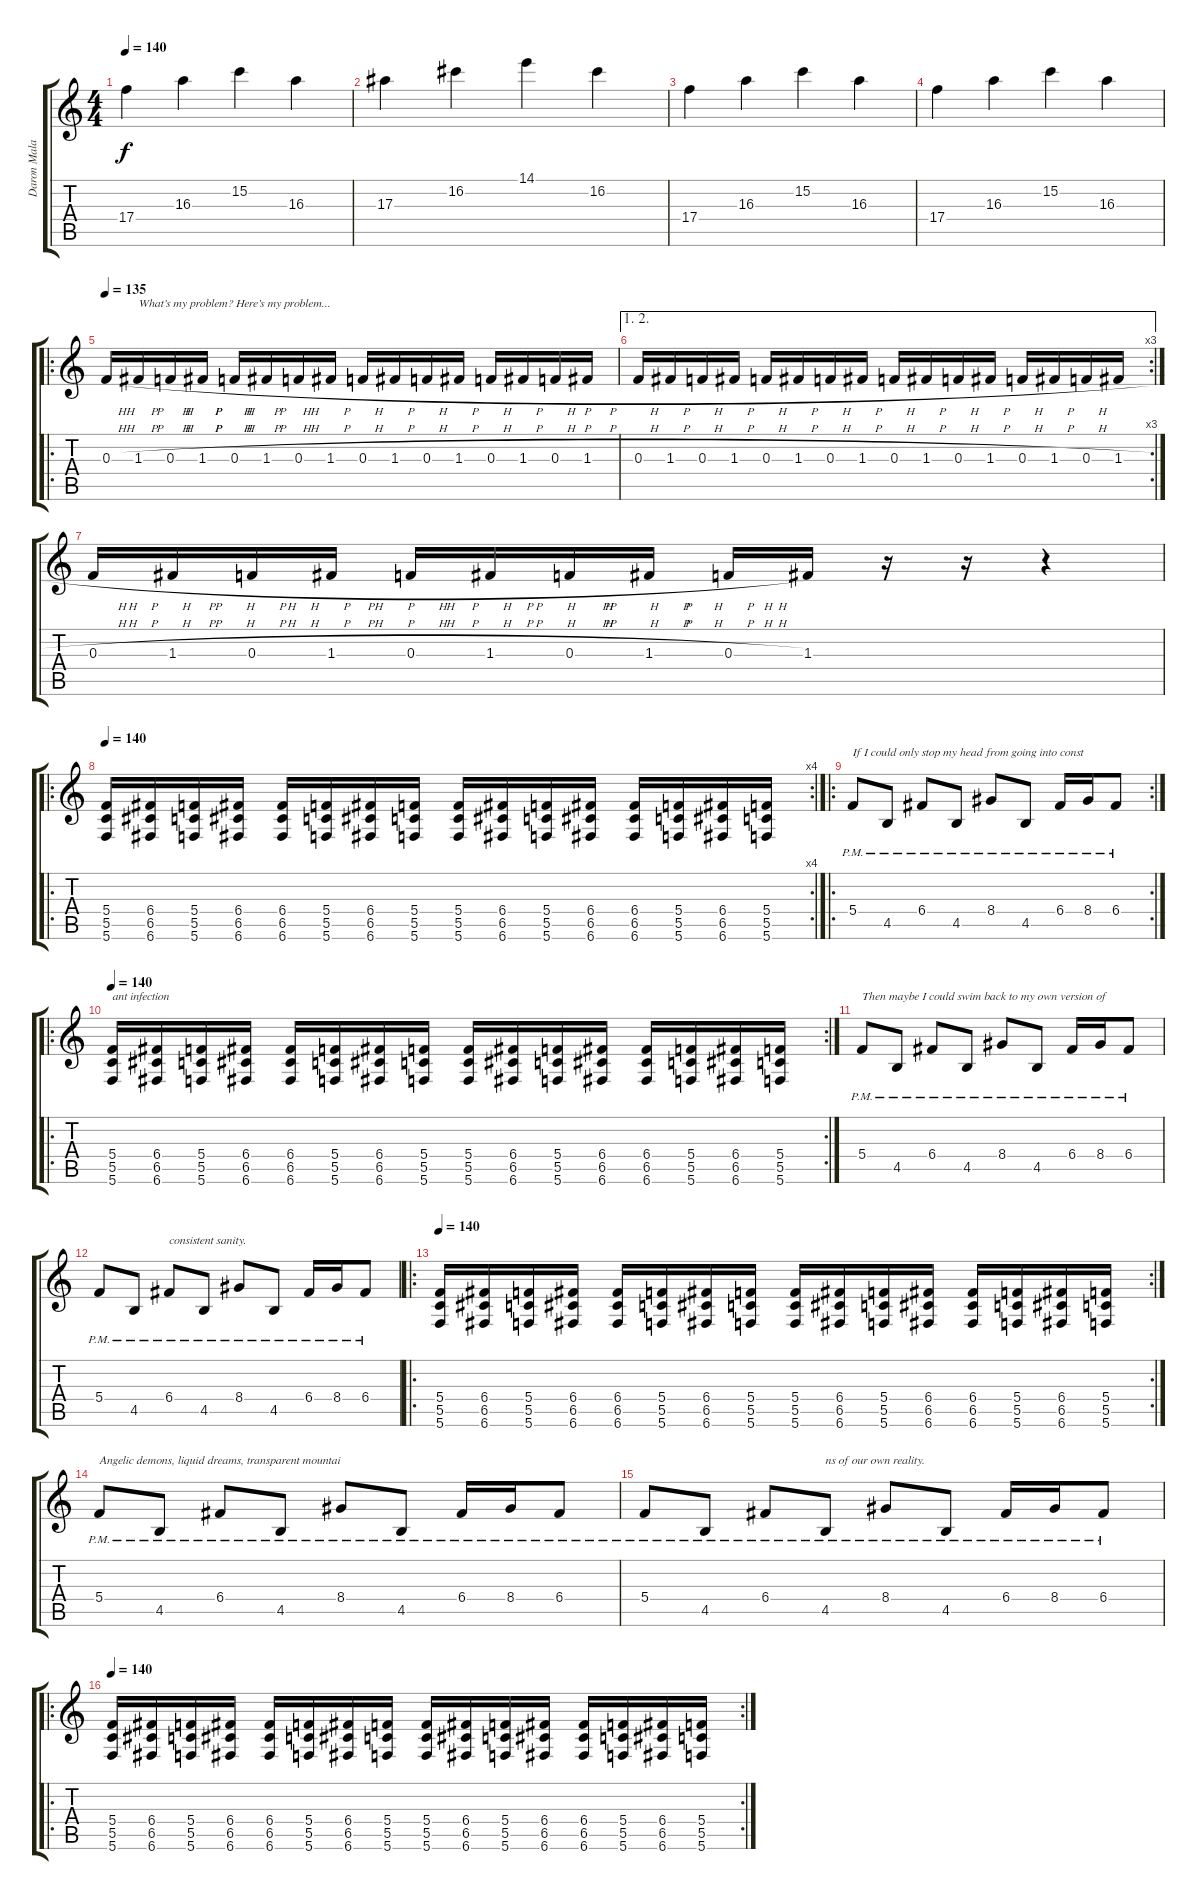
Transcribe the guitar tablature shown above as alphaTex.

\track ("Daron Malakian" "Daron Mala") {instrument distortionguitar}
\staff {score tabs}
\tuning (D4 A3 F3 C3 G2 C2) {hide}
\ts (4 4)
\tempo 140
\clef g2
\ks c
17.4.4{dy f instrument electricguitarclean} 16.3.4 15.2.4 16.3.4 |
17.3.4 16.2.4 14.1.4 16.2.4 |
17.4.4 16.3.4 15.2.4 16.3.4 |
17.4.4 16.3.4 15.2.4 16.3.4 |
\ro
\tempo 135
0.3{h}.16 1.3{h}.16{txt "What’s my problem? Here’s my problem..."} 0.3{h}.16 1.3{h}.16 0.3{h}.16 1.3{h}.16 0.3{h}.16 1.3{h}.16 0.3{h}.16 1.3{h}.16 0.3{h}.16 1.3{h}.16 0.3{h}.16 1.3{h}.16 0.3{h}.16 1.3{h}.16 |
\ae (1 2)
\rc 3
0.3{h}.16 1.3{h}.16 0.3{h}.16 1.3{h}.16 0.3{h}.16 1.3{h}.16 0.3{h}.16 1.3{h}.16 0.3{h}.16 1.3{h}.16 0.3{h}.16 1.3{h}.16 0.3{h}.16 1.3{h}.16 0.3{h}.16 1.3{h}.16 |
0.3{h}.16 1.3{h}.16 0.3{h}.16 1.3{h}.16 0.3{h}.16 1.3{h}.16 0.3{h}.16 1.3{h}.16 0.3{h}.16 1.3.16 r.16 r.16 r.4 |
\ro
\rc 4
\tempo 140
(5.4 5.5 5.6).16{instrument distortionguitar} (6.4 6.5 6.6).16 (5.4 5.5 5.6).16 (6.4 6.5 6.6).16 (6.4 6.5 6.6).16 (5.4 5.5 5.6).16 (6.4 6.5 6.6).16 (5.4 5.5 5.6).16 (5.4 5.5 5.6).16 (6.4 6.5 6.6).16 (5.4 5.5 5.6).16 (6.4 6.5 6.6).16 (6.4 6.5 6.6).16 (5.4 5.5 5.6).16 (6.4 6.5 6.6).16 (5.4 5.5 5.6).16 |
\ro
\rc 2
5.4{pm}.8{txt "If I could only stop my head from going into const"} 4.5{pm}.8 6.4{pm}.8 4.5{pm}.8 8.4{pm}.8 4.5{pm}.8 6.4{pm}.16 8.4{pm}.16 6.4{pm}.8 |
\ro
\rc 2
\tempo 140
(5.4 5.5 5.6).16{txt "ant infection" instrument distortionguitar} (6.4 6.5 6.6).16 (5.4 5.5 5.6).16 (6.4 6.5 6.6).16 (6.4 6.5 6.6).16 (5.4 5.5 5.6).16 (6.4 6.5 6.6).16 (5.4 5.5 5.6).16 (5.4 5.5 5.6).16 (6.4 6.5 6.6).16 (5.4 5.5 5.6).16 (6.4 6.5 6.6).16 (6.4 6.5 6.6).16 (5.4 5.5 5.6).16 (6.4 6.5 6.6).16 (5.4 5.5 5.6).16 |
5.4{pm}.8{txt "Then maybe I could swim back to my own version of "} 4.5{pm}.8 6.4{pm}.8 4.5{pm}.8 8.4{pm}.8 4.5{pm}.8 6.4{pm}.16 8.4{pm}.16 6.4{pm}.8 |
5.4{pm}.8 4.5{pm}.8 6.4{pm}.8{txt "consistent sanity."} 4.5{pm}.8 8.4{pm}.8 4.5{pm}.8 6.4{pm}.16 8.4{pm}.16 6.4{pm}.8 |
\ro
\rc 2
\tempo 140
(5.4 5.5 5.6).16{instrument distortionguitar} (6.4 6.5 6.6).16 (5.4 5.5 5.6).16 (6.4 6.5 6.6).16 (6.4 6.5 6.6).16 (5.4 5.5 5.6).16 (6.4 6.5 6.6).16 (5.4 5.5 5.6).16 (5.4 5.5 5.6).16 (6.4 6.5 6.6).16 (5.4 5.5 5.6).16 (6.4 6.5 6.6).16 (6.4 6.5 6.6).16 (5.4 5.5 5.6).16 (6.4 6.5 6.6).16 (5.4 5.5 5.6).16 |
5.4{pm}.8{txt "Angelic demons, liquid dreams, transparent mountai"} 4.5{pm}.8 6.4{pm}.8 4.5{pm}.8 8.4{pm}.8 4.5{pm}.8 6.4{pm}.16 8.4{pm}.16 6.4{pm}.8 |
5.4{pm}.8 4.5{pm}.8 6.4{pm}.8 4.5{pm}.8{txt "ns of our own reality."} 8.4{pm}.8 4.5{pm}.8 6.4{pm}.16 8.4{pm}.16 6.4{pm}.8 |
\ro
\rc 2
\tempo 140
(5.4 5.5 5.6).16{instrument distortionguitar} (6.4 6.5 6.6).16 (5.4 5.5 5.6).16 (6.4 6.5 6.6).16 (6.4 6.5 6.6).16 (5.4 5.5 5.6).16 (6.4 6.5 6.6).16 (5.4 5.5 5.6).16 (5.4 5.5 5.6).16 (6.4 6.5 6.6).16 (5.4 5.5 5.6).16 (6.4 6.5 6.6).16 (6.4 6.5 6.6).16 (5.4 5.5 5.6).16 (6.4 6.5 6.6).16 (5.4 5.5 5.6).16
